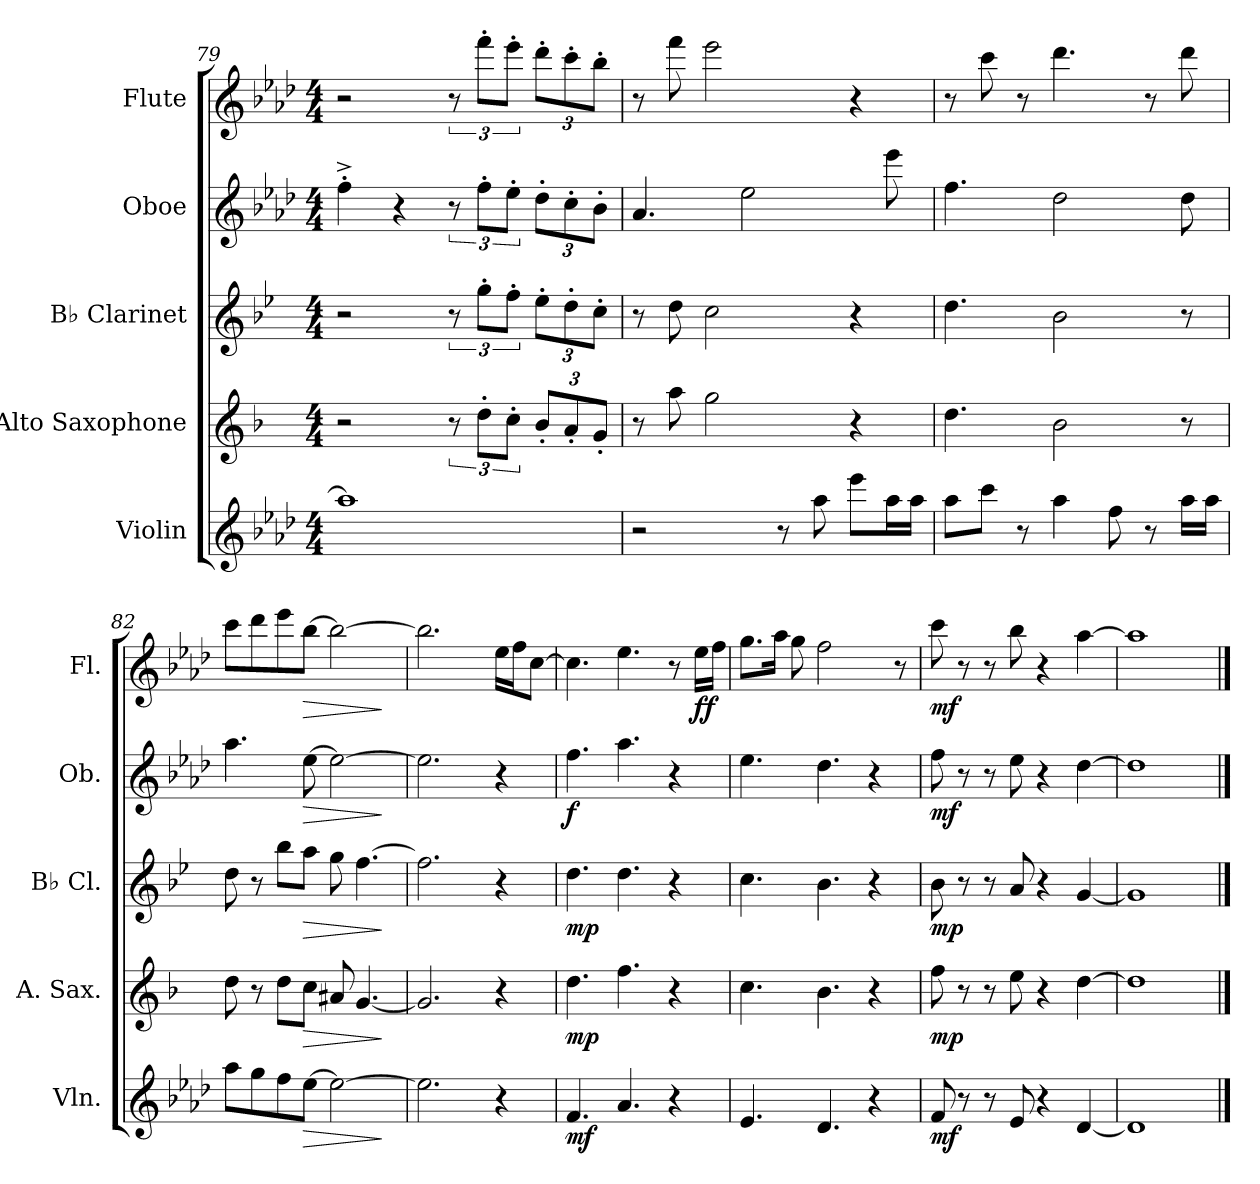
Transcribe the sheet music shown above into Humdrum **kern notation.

**kern	**dynam	**kern	**dynam	**kern	**dynam	**kern	**dynam	**kern	**dynam
*part5	*part5	*part4	*part4	*part3	*part3	*part2	*part2	*part1	*part1
*staff5	*staff5	*staff4	*staff4	*staff3	*staff3	*staff2	*staff2	*staff1	*staff1
*I"Violin	*	*I"Alto Saxophone	*	*I"B♭ Clarinet	*	*I"Oboe	*	*I"Flute	*
*I'Vln.	*	*I'A. Sax.	*	*I'B♭ Cl.	*	*I'Ob.	*	*I'Fl.	*
*clefG2	*	*clefG2	*	*clefG2	*	*clefG2	*	*clefG2	*
*	*	*ITrd5c9	*	*ITrd1c2	*	*	*	*	*
*k[b-e-a-d-]	*	*k[b-e-a-d-]	*	*k[b-e-a-d-]	*	*k[b-e-a-d-]	*	*k[b-e-a-d-]	*
*M4/4	*	*M4/4	*	*M4/4	*	*M4/4	*	*M4/4	*
=79	=79	=79	=79	=79	=79	=79	=79	=79	=79
1aa-]	.	2r	.	2r	.	4ff^'\	.	2r	.
.	.	.	.	.	.	4r	.	.	.
.	.	12r	.	12r	.	12r	.	12r	.
.	.	12f'\L	.	12ff'\L	.	12ff'\L	.	12fff'\L	.
.	.	12e-'\J	.	12ee-'\J	.	12ee-'\J	.	12eee-'\J	.
*	*	*Xbrackettup	*	*Xbrackettup	*	*Xbrackettup	*	*Xbrackettup	*
.	.	12d-'/L	.	12dd-'\L	.	12dd-'\L	.	12ddd-'\L	.
.	.	12c'/	.	12cc'\	.	12cc'\	.	12ccc'\	.
.	.	12B-'/J	.	12b-'\J	.	12b-'\J	.	12bb-'\J	.
=80	=80	=80	=80	=80	=80	=80	=80	=80	=80
2r	.	8r	.	8r	.	4.a-/	.	8r	.
.	.	8cc\	.	8cc\	.	.	.	8fff\	.
.	.	2b-\	.	2b-\	.	.	.	2eee-\	.
.	.	.	.	.	.	2ee-\	.	.	.
8r	.	.	.	.	.	.	.	.	.
8aa-\	.	.	.	.	.	.	.	.	.
8eee-\L	.	4r	.	4r	.	.	.	4r	.
16aa-\L	.	.	.	.	.	8eee-\	.	.	.
16aa-\JJ	.	.	.	.	.	.	.	.	.
=81	=81	=81	=81	=81	=81	=81	=81	=81	=81
8aa-\L	.	4.f\	.	4.cc\	.	4.ff\	.	8r	.
8ccc\J	.	.	.	.	.	.	.	8ccc\	.
8r	.	.	.	.	.	.	.	8r	.
4aa-\	.	2d-\	.	2a-\	.	2dd-\	.	4.ddd-\	.
8ff\	.	.	.	.	.	.	.	.	.
8r	.	.	.	.	.	.	.	8r	.
16aa-\LL	.	8r	.	8r	.	8dd-\	.	8ddd-\	.
16aa-\JJ	.	.	.	.	.	.	.	.	.
!!LO:LB:g=z
=82	=82	=82	=82	=82	=82	=82	=82	=82	=82
8aa-\L	.	8f\	.	8cc\	.	4.aa-\	.	8ccc\L	.
8gg\	.	8r	.	8r	.	.	.	8ddd-\	.
8ff\	.	8f\L	.	8aa-\L	.	.	.	8eee-\	.
!	!LO:HP:b	!	!LO:HP:b	!	!LO:HP:b	!	!LO:HP:b	!	!LO:HP:b
[8ee-\J	>	8e-\J	>	8gg\J	>	[8ee-\	>	[8bb-\J	>
2ee-\_	.	8c#X/	.	8ff\	.	2ee-\_	.	2bb-\_	.
.	.	[4.B-/	.	[4.ee-\	.	.	.	.	.
.	]	.	]	.	]	.	]	.	]
=83	=83	=83	=83	=83	=83	=83	=83	=83	=83
2.ee-\]	.	2.B-/]	.	2.ee-\]	.	2.ee-\]	.	2.bb-\]	.
4r	.	4r	.	4r	.	4r	.	16ee-\LL	.
.	.	.	.	.	.	.	.	16ff\J	.
.	.	.	.	.	.	.	.	[8cc\J	.
=84	=84	=84	=84	=84	=84	=84	=84	=84	=84
!	!LO:DY:b	!	!LO:DY:b	!	!LO:DY:b	!	!LO:DY:b	!	!
4.f/	mf	4.f\	mp	4.cc\	mp	4.ff\	f	4.cc\]	.
4.a-/	.	4.a-\	.	4.cc\	.	4.aa-\	.	4.ee-\	.
4r	.	4r	.	4r	.	4r	.	8r	.
!	!	!	!	!	!	!	!	!	!LO:DY:b
.	.	.	.	.	.	.	.	16ee-\LL	ff
.	.	.	.	.	.	.	.	16ff\JJ	.
=85	=85	=85	=85	=85	=85	=85	=85	=85	=85
4.e-/	.	4.e-\	.	4.b-\	.	4.ee-\	.	8.gg\L	.
.	.	.	.	.	.	.	.	16aa-\Jk	.
.	.	.	.	.	.	.	.	8gg\	.
4.d-/	.	4.d-\	.	4.a-\	.	4.dd-\	.	2ff\	.
4r	.	4r	.	4r	.	4r	.	.	.
.	.	.	.	.	.	.	.	8r	.
=86	=86	=86	=86	=86	=86	=86	=86	=86	=86
!	!LO:DY:b	!	!LO:DY:b	!	!LO:DY:b	!	!LO:DY:b	!	!LO:DY:b
8f/	mf	8a-\	mp	8a-\	mp	8ff\	mf	8ccc\	mf
8r	.	8r	.	8r	.	8r	.	8r	.
8r	.	8r	.	8r	.	8r	.	8r	.
8e-/	.	8g\	.	8g/	.	8ee-\	.	8bb-\	.
4r	.	4r	.	4r	.	4r	.	4r	.
[4d-/	.	[4f\	.	[4f/	.	[4dd-\	.	[4aa-\	.
=87	=87	=87	=87	=87	=87	=87	=87	=87	=87
1d-]	.	1f]	.	1f]	.	1dd-]	.	1aa-]	.
==	==	==	==	==	==	==	==	==	==
*-	*-	*-	*-	*-	*-	*-	*-	*-	*-
